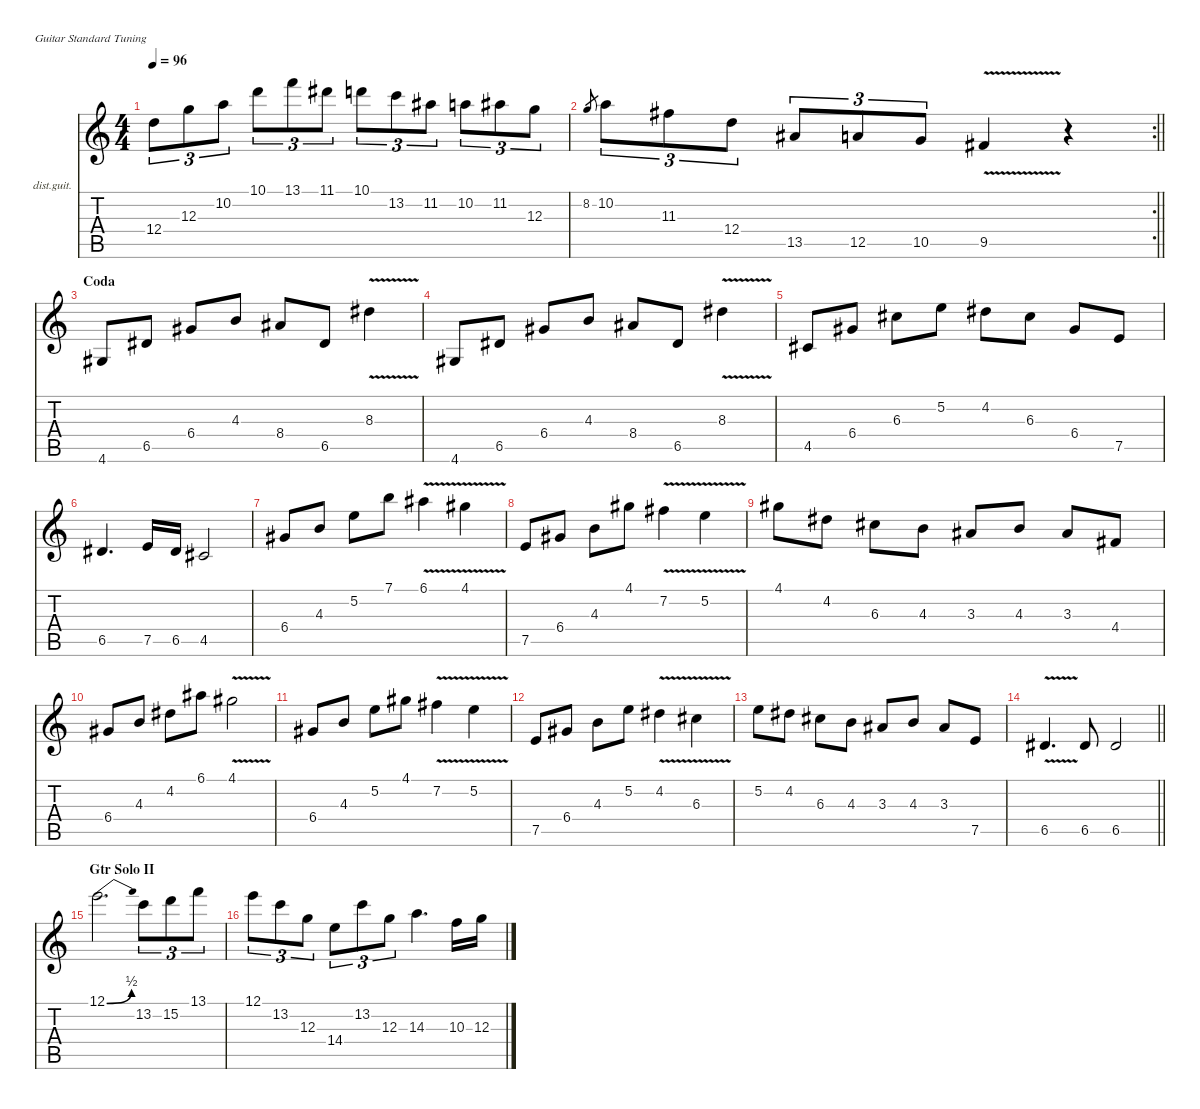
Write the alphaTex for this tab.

\defaultSystemsLayout 4
\hideDynamics
\bracketExtendMode nobrackets
\firstSystemTrackNameOrientation horizontal
\otherSystemsTrackNameOrientation horizontal
\track ("Lead 1" "dist.guit.") {instrument distortionguitar}
\staff {score tabs}
\tuning (E4 B3 G3 D3 A2 E2)
\ts (4 4)
\tempo 96
\clef g2
\ks c
12.4.8{tu (3 2) dy f beam Down} 12.3.8{tu (3 2) beam Down} 10.2.8{tu (3 2) beam Down} 10.1.8{tu (3 2) beam Down} 13.1.8{tu (3 2) beam Down} 11.1{acc #}.8{tu (3 2) beam Down} 10.1.8{tu (3 2) beam Down} 13.2.8{tu (3 2) beam Down} 11.2{acc #}.8{tu (3 2) beam Down} 10.2.8{tu (3 2) beam Down} 11.2{acc #}.8{tu (3 2) beam Down} 12.3.8{tu (3 2) beam Down} |
\rc 2
\barLineRight lightlight
8.2.8{gr dy mf beam Up} 10.2.8{tu (3 2) dy f beam Down} 11.3{acc #}.8{tu (3 2) beam Down} 12.4.8{tu (3 2) beam Down} 13.5{acc #}.8{tu (3 2) beam Up} 12.5.8{tu (3 2) beam Up} 10.5.8{tu (3 2) beam Up} 9.5{v acc #}.4{beam Up} r.4{beam Up} |
\section ("" "Coda")
4.6{acc #}.8{beam Up} 6.5{acc #}.8{beam Up} 6.4{acc #}.8{beam Up} 4.3.8{beam Up} 8.4{acc #}.8{beam Up} 6.5{acc #}.8{beam Up} 8.3{v acc #}.4{beam Down} |
4.6{acc #}.8{beam Up} 6.5{acc #}.8{beam Up} 6.4{acc #}.8{beam Up} 4.3.8{beam Up} 8.4{acc #}.8{beam Up} 6.5{acc #}.8{beam Up} 8.3{v acc #}.4{beam Down} |
4.5{acc #}.8{beam Up} 6.4{acc #}.8{beam Up} 6.3{acc #}.8{beam Down} 5.2.8{beam Down} 4.2{acc #}.8{beam Down} 6.3{acc #}.8{beam Down} 6.4{acc #}.8{beam Up} 7.5.8{beam Up} |
6.5{acc #}.4{d beam Up} 7.5.16{beam Up} 6.5{acc #}.16{beam Up} 4.5{acc #}.2{beam Up} |
6.4{acc #}.8{beam Up} 4.3.8{beam Up} 5.2.8{beam Down} 7.1.8{beam Down} 6.1{v acc #}.4{beam Down} 4.1{v acc #}.4{beam Down} |
7.5.8{beam Up} 6.4{acc #}.8{beam Up} 4.3.8{beam Down} 4.1{acc #}.8{beam Down} 7.2{v acc #}.4{beam Down} 5.2{v}.4{beam Down} |
4.1{acc #}.8{beam Down} 4.2{acc #}.8{beam Down} 6.3{acc #}.8{beam Down} 4.3.8{beam Down} 3.3{acc #}.8{beam Up} 4.3.8{beam Up} 3.3{acc #}.8{beam Up} 4.4{acc #}.8{beam Up} |
6.4{acc #}.8{beam Up} 4.3.8{beam Up} 4.2{acc #}.8{beam Down} 6.1{acc #}.8{beam Down} 4.1{v acc #}.2{beam Down} |
6.4{acc #}.8{beam Up} 4.3.8{beam Up} 5.2.8{beam Down} 4.1{acc #}.8{beam Down} 7.2{v acc #}.4{beam Down} 5.2{v}.4{beam Down} |
7.5.8{beam Up} 6.4{acc #}.8{beam Up} 4.3.8{beam Down} 5.2.8{beam Down} 4.2{v acc #}.4{beam Down} 6.3{v acc #}.4{beam Down} |
5.2.8{beam Down} 4.2{acc #}.8{beam Down} 6.3{acc #}.8{beam Down} 4.3.8{beam Down} 3.3{acc #}.8{beam Up} 4.3.8{beam Up} 3.3{acc #}.8{beam Up} 7.5.8{beam Up} |
\barLineRight lightlight
6.5{v acc #}.4{d beam Up} 6.5{acc #}.8{beam Up} 6.5{acc #}.2{beam Up} |
\section ("" "Gtr Solo II")
12.1{be (bend 0 0 9.999999599999999 2)}.2{d beam Down} 13.2.8{tu (3 2) beam Down} 15.2.8{tu (3 2) beam Down} 13.1.8{tu (3 2) beam Down} |
12.1.8{tu (3 2) beam Down} 13.2.8{tu (3 2) beam Down} 12.3.8{tu (3 2) beam Down} 14.4.8{tu (3 2) beam Down} 13.2.8{tu (3 2) beam Down} 12.3.8{tu (3 2) beam Down} 14.3.4{d beam Down} 10.3.16{beam Down} 12.3.16{beam Down}
